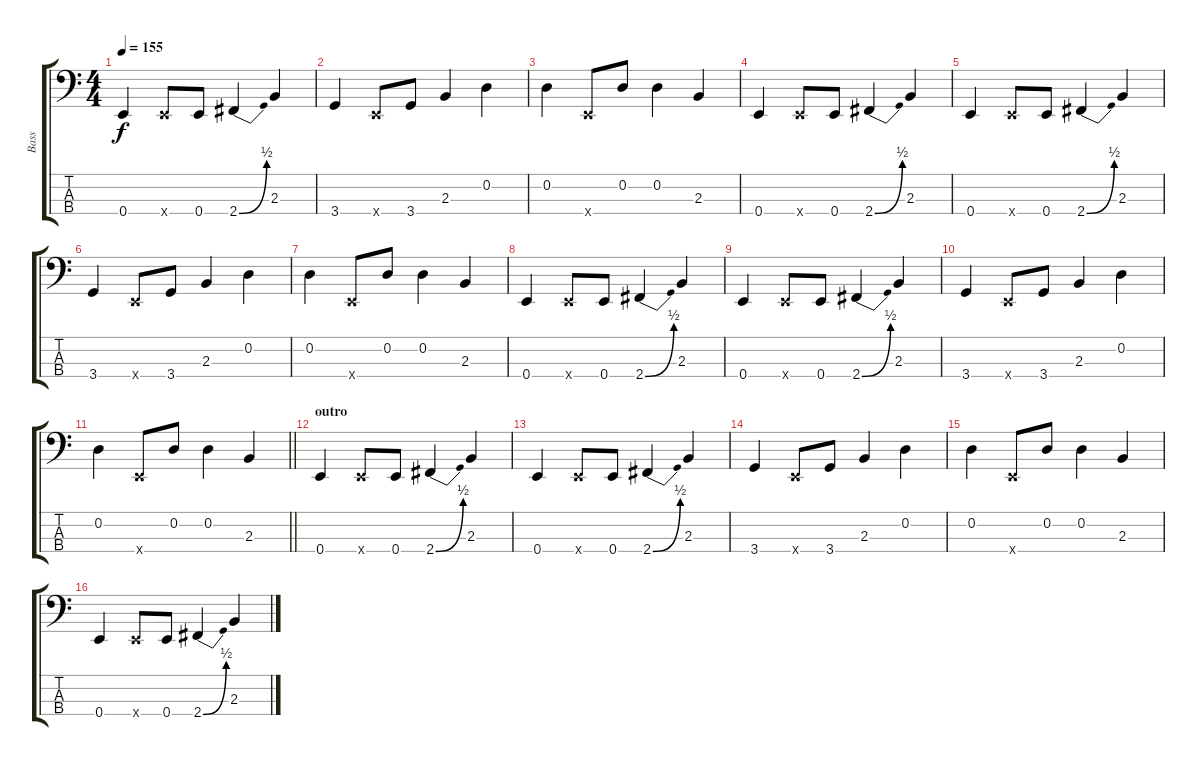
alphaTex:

\track ("Bass" "Bass") {instrument acousticbass}
\staff {score tabs}
\tuning (G2 D2 A1 E1) {hide}
\ts (4 4)
\tempo 155
\clef f4
\ks c
0.4.4{dy f} 0.4{x}.8 0.4.8 2.4{be (bend 0 0 60 2)}.4 2.3.4 |
3.4.4 0.4{x}.8 3.4.8 2.3.4 0.2.4 |
0.2.4 0.4{x}.8 0.2.8 0.2.4 2.3.4 |
0.4.4 0.4{x}.8 0.4.8 2.4{be (bend 0 0 60 2)}.4 2.3.4 |
0.4.4 0.4{x}.8 0.4.8 2.4{be (bend 0 0 60 2)}.4 2.3.4 |
3.4.4 0.4{x}.8 3.4.8 2.3.4 0.2.4 |
0.2.4 0.4{x}.8 0.2.8 0.2.4 2.3.4 |
0.4.4 0.4{x}.8 0.4.8 2.4{be (bend 0 0 60 2)}.4 2.3.4 |
0.4.4 0.4{x}.8 0.4.8 2.4{be (bend 0 0 60 2)}.4 2.3.4 |
3.4.4 0.4{x}.8 3.4.8 2.3.4 0.2.4 |
\barLineRight lightlight
0.2.4 0.4{x}.8 0.2.8 0.2.4 2.3.4 |
\section ("" "outro")
0.4.4 0.4{x}.8 0.4.8 2.4{be (bend 0 0 60 2)}.4 2.3.4 |
0.4.4 0.4{x}.8 0.4.8 2.4{be (bend 0 0 60 2)}.4 2.3.4 |
3.4.4 0.4{x}.8 3.4.8 2.3.4 0.2.4 |
0.2.4 0.4{x}.8 0.2.8 0.2.4 2.3.4 |
0.4.4 0.4{x}.8 0.4.8 2.4{be (bend 0 0 60 2)}.4 2.3.4
